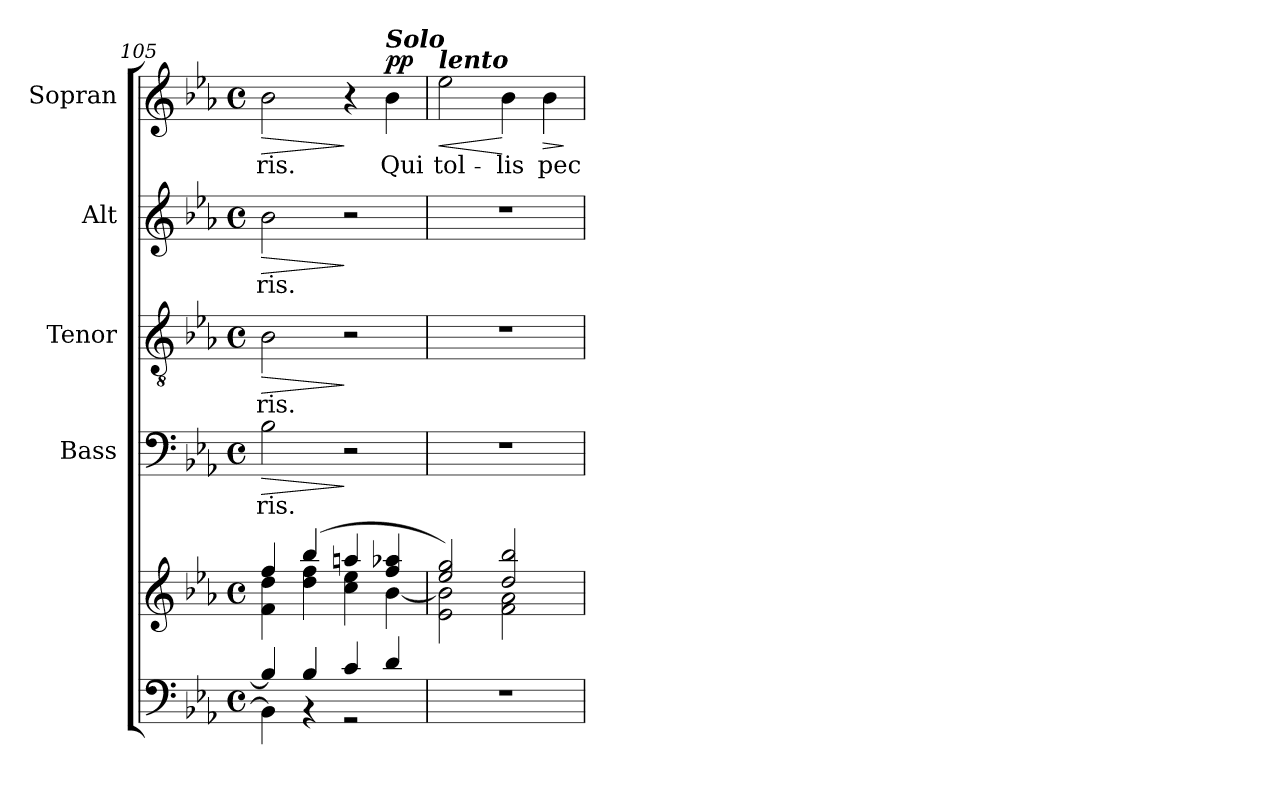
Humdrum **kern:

**kern	**kern	**kern	**text	**dynam	**kern	**text	**dynam	**kern	**text	**dynam	**kern	**text	**dynam
*part5	*part5	*part4	*part4	*part4	*part3	*part3	*part3	*part2	*part2	*part2	*part1	*part1	*part1
*staff6	*staff5	*staff4	*staff4	*staff4	*staff3	*staff3	*staff3	*staff2	*staff2	*staff2	*staff1	*staff1	*staff1
*	*	*I"Bass	*	*	*I"Tenor	*	*	*I"Alt	*	*	*I"Sopran	*	*
*	*	*I'B.	*	*	*I'T.	*	*	*I'A.	*	*	*I'S.	*	*
*clefF4	*clefG2	*clefF4	*	*	*clefGv2	*	*	*clefG2	*	*	*clefG2	*	*
*k[b-e-a-]	*k[b-e-a-]	*k[b-e-a-]	*	*	*k[b-e-a-]	*	*	*k[b-e-a-]	*	*	*k[b-e-a-]	*	*
*E-:	*E-:	*E-:	*	*	*E-:	*	*	*E-:	*	*	*E-:	*	*
*M4/4	*M4/4	*M4/4	*	*	*M4/4	*	*	*M4/4	*	*	*M4/4	*	*
*met(c)	*met(c)	*met(c)	*	*	*met(c)	*	*	*met(c)	*	*	*met(c)	*	*
=105	=105	=105	=105	=105	=105	=105	=105	=105	=105	=105	=105	=105	=105
*^	*^	*	*	*	*	*	*	*	*	*	*	*	*
!	!	!	!	!	!LO:LY:b	!LO:HP:b	!	!LO:LY:b	!LO:HP:b	!	!LO:LY:b	!LO:HP:b	!	!LO:LY:b	!LO:HP:b
4B-/]	4BB-\]	4ff/	4f\ 4dd\	2B-\	-ris.	>	2B-\	-ris.	>	2b-\	-ris.	>	2b-\	-ris.	>
4B-/	4rBB	(4bb-/	4dd\ 4ff\	.	.	.	.	.	.	.	.	.	.	.	.
4c/	2r	4aan/	4cc\ 4ee-\	2r	.	]	2r	.	]	2r	.	]	4r	.	]
!	!	!	!	!	!	!	!	!	!	!	!	!	!LO:TX:a:Bi:t=Solo	!	!
!	!	!	!	!	!	!	!	!	!	!	!	!	!	!LO:LY:b	!LO:DY:a
4d/	.	4ff/ 4aa-X/	[<4b-\	.	.	.	.	.	.	.	.	.	4b-\	Qui	pp
*v	*v	*	*	*	*	*	*	*	*	*	*	*	*	*	*
=106	=106	=106	=106	=106	=106	=106	=106	=106	=106	=106	=106	=106	=106	=106
!	!	!	!	!	!	!	!	!	!	!	!	!LO:TX:a:Bi:t=lento	!	!
!	!	!	!	!	!	!	!	!	!	!	!	!	!LO:LY:b	!LO:HP:b
1r	2ee-/ 2gg/)	2e-\ 2b-\]	1r	.	.	1r	.	.	1r	.	.	2ee-\	tol-	<
!	!	!	!	!	!	!	!	!	!	!	!	!	!LO:LY:b	!
.	2dd/ 2bb-/	2f\ 2a-\	.	.	.	.	.	.	.	.	.	4b-\	-lis	[
!	!	!	!	!	!	!	!	!	!	!	!	!	!LO:LY:b	!LO:HP:b
.	.	.	.	.	.	.	.	.	.	.	.	4b-\	pec-	>
*	*v	*v	*	*	*	*	*	*	*	*	*	*	*	*
.	.	.	.	.	.	.	.	.	.	.	.	.	]
=	=	=	=	=	=	=	=	=	=	=	=	=	=
*-	*-	*-	*-	*-	*-	*-	*-	*-	*-	*-	*-	*-	*-
